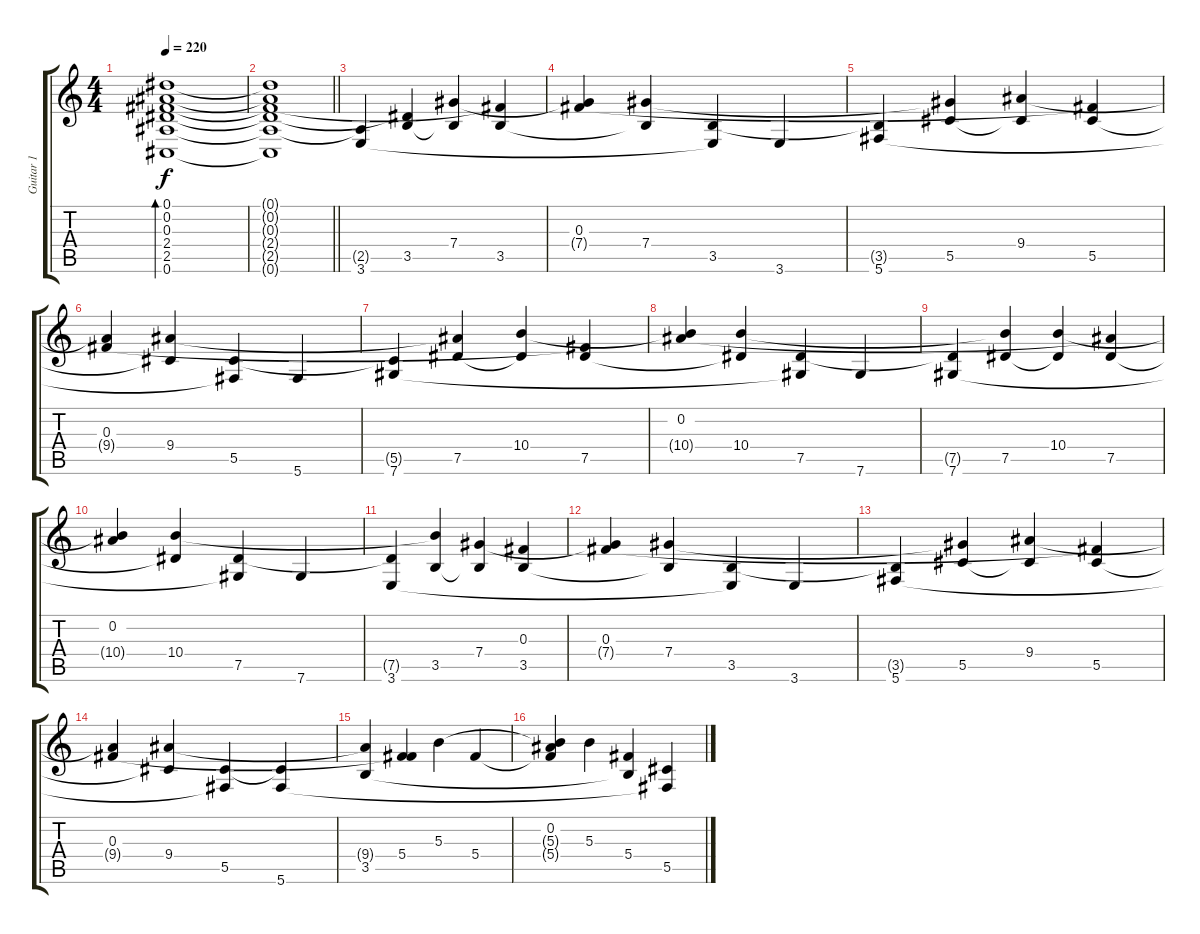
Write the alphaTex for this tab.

\track ("Guitar 1" "Guitar 1") {instrument acousticguitarsteel}
\staff {score tabs}
\tuning (Eb4 Bb3 Gb3 Db3 Ab2 Db2) {hide}
\ts (4 4)
\tempo 220
\clef g2
\ks c
(0.1 0.2 0.3 2.4 2.5 0.6).1{bd 120 dy f} |
\barLineRight lightlight
(0.1{t} 0.2{t} 0.3{t} 2.4{t} 2.5{t} 0.6{t}).1 |
(2.5{t} 3.6).4 (2.4{t} 3.5).4 (7.4 3.5{t}).4 (0.3{t} 3.5).4 |
(0.3 7.4{t}).4 (7.4 3.5{t}).4 (3.5 3.6{t}).4 3.6.4 |
(3.5{t} 5.6).4 (7.4{t} 5.5).4 (9.4 5.5{t}).4 (0.3{t} 5.5).4 |
(0.3 9.4{t}).4 (9.4 5.5{t}).4 (5.5 5.6{t}).4 5.6.4 |
(5.5{t} 7.6).4 (9.4{t} 7.5).4 (10.4 7.5{t}).4 (0.3{t} 7.5).4 |
(0.2 10.4{t}).4 (10.4 7.5{t}).4 (7.5 7.6{t}).4 7.6.4 |
(7.5{t} 7.6).4 (10.4{t} 7.5).4 (10.4 7.5{t}).4 (0.2{t} 7.5).4 |
(0.2 10.4{t}).4 (10.4 7.5{t}).4 (7.5 7.6{t}).4 7.6.4 |
(7.5{t} 3.6).4 (10.4{t} 3.5).4 (7.4 3.5{t}).4 (0.3 3.5).4 |
(0.3 7.4{t}).4 (7.4 3.5{t}).4 (3.5 3.6{t}).4 3.6.4 |
(3.5{t} 5.6).4 (7.4{t} 5.5).4 (9.4 5.5{t}).4 (0.3{t} 5.5).4 |
(0.3 9.4{t}).4 (9.4 5.5{t}).4 (5.5 5.6{t}).4 (5.5{t} 5.6).4 |
(9.4{t} 3.5).4 (0.3{t} 5.4).4 5.3.4 5.4.4 |
(0.2 5.3{t} 5.4{t}).4 5.3.4 (5.4 3.5{t}).4 (5.5 5.6{t}).4
